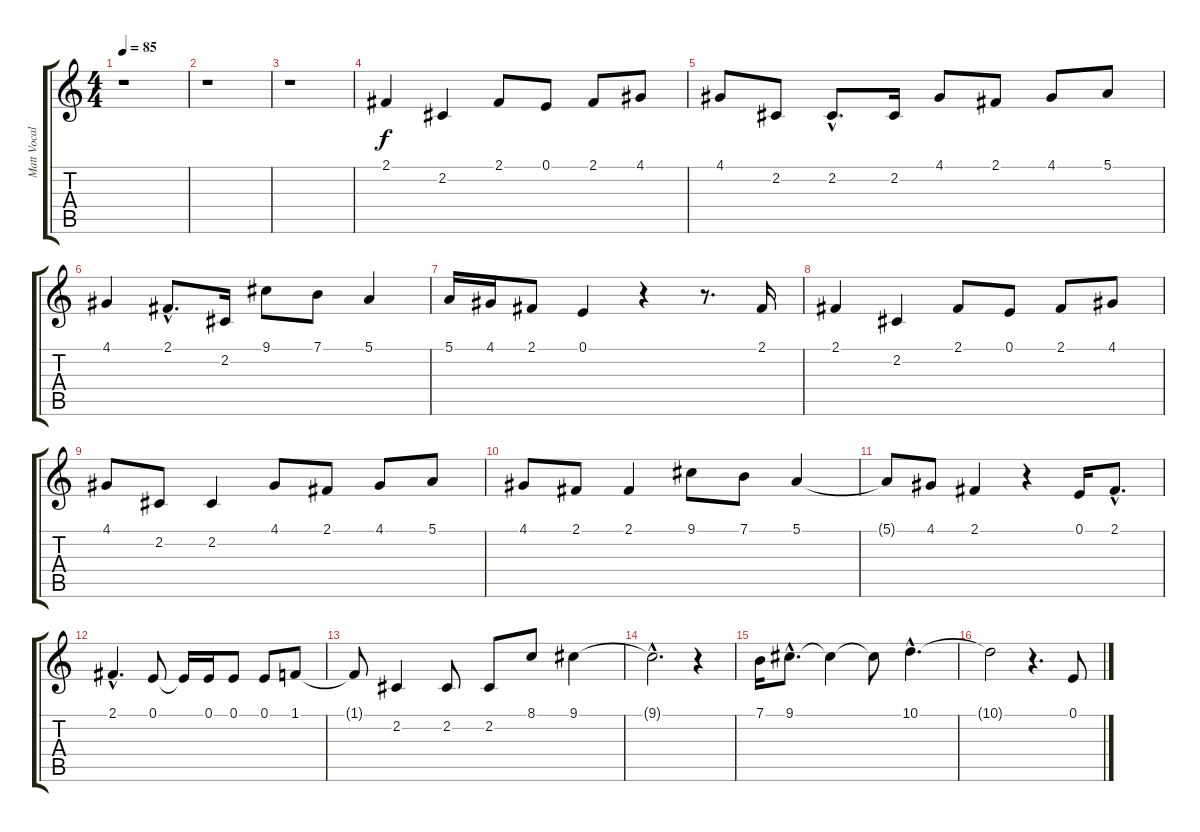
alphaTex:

\track ("Matt Vocals" "Matt Vocal") {instrument choiraahs}
\staff {score tabs}
\tuning (E4 B3 G3 D3 A2 E2) {hide}
\ts (4 4)
\tempo 85
\clef g2
\ks c
r.1{dy f} |
r.1 |
r.1 |
2.1.4 2.2.4 2.1.8 0.1.8 2.1.8 4.1.8 |
4.1.8 2.2.8 2.2{hac}.8{d} 2.2.16 4.1.8 2.1.8 4.1.8 5.1.8 |
4.1.4 2.1{hac}.8{d} 2.2.16 9.1.8 7.1.8 5.1.4 |
5.1.16 4.1.16 2.1.8 0.1.4 r.4 r.8{d} 2.1.16 |
2.1.4 2.2.4 2.1.8 0.1.8 2.1.8 4.1.8 |
4.1.8 2.2.8 2.2.4 4.1.8 2.1.8 4.1.8 5.1.8 |
4.1.8 2.1.8 2.1.4 9.1.8 7.1.8 5.1.4 |
5.1{t}.8 4.1.8 2.1.4 r.4 0.1.16 2.1{hac}.8{d} |
2.1{hac}.4{d} 0.1.8 0.1{t}.16 0.1.16 0.1.8 0.1.8 1.1.8 |
1.1{t}.8 2.2.4 2.2.8 2.2.8 8.1.8 9.1.4 |
9.1{hac t}.2{d} r.4 |
7.1.16 9.1{hac}.8{d} 9.1{t}.4 9.1{t}.8 10.1{hac}.4{d} |
10.1{t}.2 r.4{d} 0.1{h}.8
